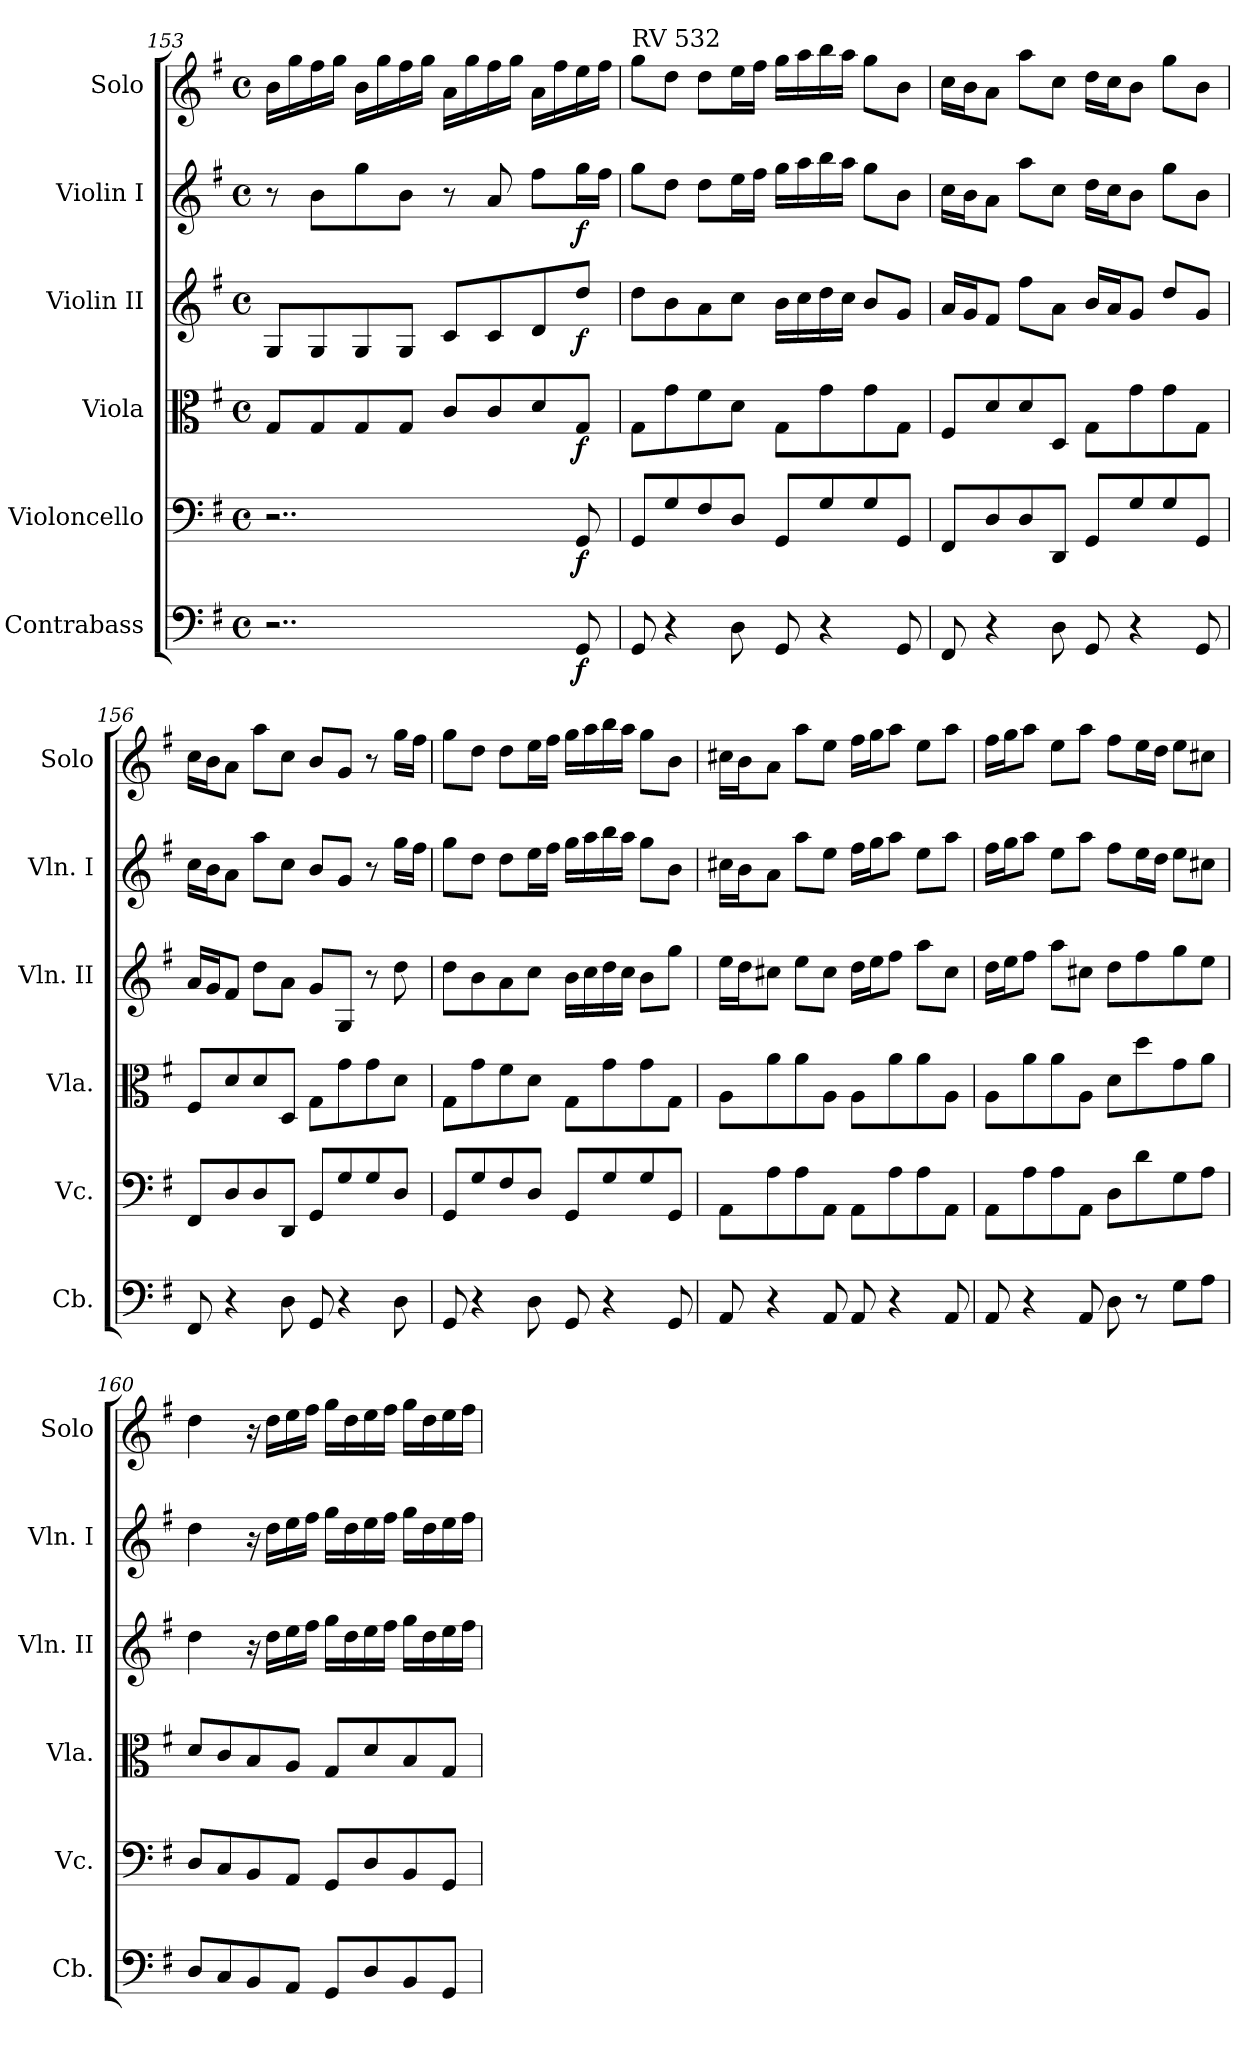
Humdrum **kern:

**kern	**dynam	**kern	**dynam	**kern	**dynam	**kern	**dynam	**kern	**dynam	**kern
*part6	*part6	*part5	*part5	*part4	*part4	*part3	*part3	*part2	*part2	*part1
*staff6	*staff6	*staff5	*staff5	*staff4	*staff4	*staff3	*staff3	*staff2	*staff2	*staff1
*I"Contrabass	*	*I"Violoncello	*	*I"Viola	*	*I"Violin II	*	*I"Violin I	*	*I"Solo
*I'Cb.	*	*I'Vc.	*	*I'Vla.	*	*I'Vln. II	*	*I'Vln. I	*	*I'Solo
*clefF4	*	*clefF4	*	*clefC3	*	*clefG2	*	*clefG2	*	*clefG2
*ITrd7c12	*	*	*	*	*	*	*	*	*	*
*k[f#]	*	*k[f#]	*	*k[f#]	*	*k[f#]	*	*k[f#]	*	*k[f#]
*M4/4	*	*M4/4	*	*M4/4	*	*M4/4	*	*M4/4	*	*M4/4
*met(c)	*	*met(c)	*	*met(c)	*	*met(c)	*	*met(c)	*	*met(c)
=153	=153	=153	=153	=153	=153	=153	=153	=153	=153	=153
2..r	.	2..r	.	8G/L	.	8G/L	.	8r	.	16b\LL
.	.	.	.	.	.	.	.	.	.	16gg\
.	.	.	.	8G/	.	8G/	.	8b\L	.	16ff#\
.	.	.	.	.	.	.	.	.	.	16gg\JJ
.	.	.	.	8G/	.	8G/	.	8gg\	.	16b\LL
.	.	.	.	.	.	.	.	.	.	16gg\
.	.	.	.	8G/J	.	8G/J	.	8b\J	.	16ff#\
.	.	.	.	.	.	.	.	.	.	16gg\JJ
.	.	.	.	8c/L	.	8c/L	.	8r	.	16a\LL
.	.	.	.	.	.	.	.	.	.	16gg\
.	.	.	.	8c/	.	8c/	.	8a/	.	16ff#\
.	.	.	.	.	.	.	.	.	.	16gg\JJ
.	.	.	.	8d/	.	8d/	.	8ff#\L	.	16a\LL
.	.	.	.	.	.	.	.	.	.	16ff#\
!	!LO:DY:b	!	!LO:DY:b	!	!LO:DY:b	!	!LO:DY:b	!	!LO:DY:b	!
8GGG/	f	8GG/	f	8G/J	f	8dd/J	f	16gg\L	f	16ee\
.	.	.	.	.	.	.	.	16ff#\JJ	.	16ff#\JJ
=154	=154	=154	=154	=154	=154	=154	=154	=154	=154	=154
!	!	!	!	!	!	!	!	!	!	!LO:TX:t=RV 532
8GGG/	.	8GG/L	.	8G\L	.	8dd\L	.	8gg\L	.	8gg\L
4r	.	8G/	.	8g\	.	8b\	.	8dd\J	.	8dd\J
.	.	8F#/	.	8f#\	.	8a\	.	8dd\L	.	8dd\L
8DD\	.	8D/J	.	8d\J	.	8cc\J	.	16ee\L	.	16ee\L
.	.	.	.	.	.	.	.	16ff#\JJ	.	16ff#\JJ
8GGG/	.	8GG/L	.	8G\L	.	16b\LL	.	16gg\LL	.	16gg\LL
.	.	.	.	.	.	16cc\	.	16aa\	.	16aa\
4r	.	8G/	.	8g\	.	16dd\	.	16bb\	.	16bb\
.	.	.	.	.	.	16cc\JJ	.	16aa\JJ	.	16aa\JJ
.	.	8G/	.	8g\	.	8b/L	.	8gg\L	.	8gg\L
8GGG/	.	8GG/J	.	8G\J	.	8g/J	.	8b\J	.	8b\J
!!LO:PB:g=z
=155	=155	=155	=155	=155	=155	=155	=155	=155	=155	=155
8FFF#/	.	8FF#/L	.	8F#/L	.	16a/LL	.	16cc\LL	.	16cc\LL
.	.	.	.	.	.	16g/J	.	16b\J	.	16b\J
4r	.	8D/	.	8d/	.	8f#/J	.	8a\J	.	8a\J
.	.	8D/	.	8d/	.	8ff#\L	.	8aa\L	.	8aa\L
8DD\	.	8DD/J	.	8D/J	.	8a\J	.	8cc\J	.	8cc\J
8GGG/	.	8GG/L	.	8G\L	.	16b/LL	.	16dd\LL	.	16dd\LL
.	.	.	.	.	.	16a/J	.	16cc\J	.	16cc\J
4r	.	8G/	.	8g\	.	8g/J	.	8b\J	.	8b\J
.	.	8G/	.	8g\	.	8dd/L	.	8gg\L	.	8gg\L
8GGG/	.	8GG/J	.	8G\J	.	8g/J	.	8b\J	.	8b\J
=156	=156	=156	=156	=156	=156	=156	=156	=156	=156	=156
8FFF#/	.	8FF#/L	.	8F#/L	.	16a/LL	.	16cc\LL	.	16cc\LL
.	.	.	.	.	.	16g/J	.	16b\J	.	16b\J
4r	.	8D/	.	8d/	.	8f#/J	.	8a\J	.	8a\J
.	.	8D/	.	8d/	.	8dd\L	.	8aa\L	.	8aa\L
8DD\	.	8DD/J	.	8D/J	.	8a\J	.	8cc\J	.	8cc\J
8GGG/	.	8GG/L	.	8G\L	.	8g/L	.	8b/L	.	8b/L
4r	.	8G/	.	8g\	.	8G/J	.	8g/J	.	8g/J
.	.	8G/	.	8g\	.	8r	.	8r	.	8r
8DD\	.	8D/J	.	8d\J	.	8dd\	.	16gg\LL	.	16gg\LL
.	.	.	.	.	.	.	.	16ff#\JJ	.	16ff#\JJ
=157	=157	=157	=157	=157	=157	=157	=157	=157	=157	=157
8GGG/	.	8GG/L	.	8G\L	.	8dd\L	.	8gg\L	.	8gg\L
4r	.	8G/	.	8g\	.	8b\	.	8dd\J	.	8dd\J
.	.	8F#/	.	8f#\	.	8a\	.	8dd\L	.	8dd\L
8DD\	.	8D/J	.	8d\J	.	8cc\J	.	16ee\L	.	16ee\L
.	.	.	.	.	.	.	.	16ff#\JJ	.	16ff#\JJ
8GGG/	.	8GG/L	.	8G\L	.	16b\LL	.	16gg\LL	.	16gg\LL
.	.	.	.	.	.	16cc\	.	16aa\	.	16aa\
4r	.	8G/	.	8g\	.	16dd\	.	16bb\	.	16bb\
.	.	.	.	.	.	16cc\JJ	.	16aa\JJ	.	16aa\JJ
.	.	8G/	.	8g\	.	8b\L	.	8gg\L	.	8gg\L
8GGG/	.	8GG/J	.	8G\J	.	8gg\J	.	8b\J	.	8b\J
!!LO:PB:g=z
=158	=158	=158	=158	=158	=158	=158	=158	=158	=158	=158
8AAA/	.	8AA\L	.	8A\L	.	16ee\LL	.	16cc#X\LL	.	16cc#X\LL
.	.	.	.	.	.	16dd\J	.	16b\J	.	16b\J
4r	.	8A\	.	8a\	.	8cc#X\J	.	8a\J	.	8a\J
.	.	8A\	.	8a\	.	8ee\L	.	8aa\L	.	8aa\L
8AAA/	.	8AA\J	.	8A\J	.	8cc#\J	.	8ee\J	.	8ee\J
8AAA/	.	8AA\L	.	8A\L	.	16dd\LL	.	16ff#\LL	.	16ff#\LL
.	.	.	.	.	.	16ee\J	.	16gg\J	.	16gg\J
4r	.	8A\	.	8a\	.	8ff#\J	.	8aa\J	.	8aa\J
.	.	8A\	.	8a\	.	8aa\L	.	8ee\L	.	8ee\L
8AAA/	.	8AA\J	.	8A\J	.	8cc#\J	.	8aa\J	.	8aa\J
=159	=159	=159	=159	=159	=159	=159	=159	=159	=159	=159
8AAA/	.	8AA\L	.	8A\L	.	16dd\LL	.	16ff#\LL	.	16ff#\LL
.	.	.	.	.	.	16ee\J	.	16gg\J	.	16gg\J
4r	.	8A\	.	8a\	.	8ff#\J	.	8aa\J	.	8aa\J
.	.	8A\	.	8a\	.	8aa\L	.	8ee\L	.	8ee\L
8AAA/	.	8AA\J	.	8A\J	.	8cc#X\J	.	8aa\J	.	8aa\J
8DD\	.	8D\L	.	8d\L	.	8dd\L	.	8ff#\L	.	8ff#\L
8r	.	8d\	.	8dd\	.	8ff#\	.	16ee\L	.	16ee\L
.	.	.	.	.	.	.	.	16dd\JJ	.	16dd\JJ
8GG\L	.	8G\	.	8g\	.	8gg\	.	8ee\L	.	8ee\L
8AA\J	.	8A\J	.	8a\J	.	8ee\J	.	8cc#X\J	.	8cc#X\J
=160	=160	=160	=160	=160	=160	=160	=160	=160	=160	=160
8DD/L	.	8D/L	.	8d/L	.	4dd\	.	4dd\	.	4dd\
8CC/	.	8C/	.	8c/	.	.	.	.	.	.
8BBB/	.	8BB/	.	8B/	.	16r	.	16r	.	16r
.	.	.	.	.	.	16dd\LL	.	16dd\LL	.	16dd\LL
8AAA/J	.	8AA/J	.	8A/J	.	16ee\	.	16ee\	.	16ee\
.	.	.	.	.	.	16ff#\JJ	.	16ff#\JJ	.	16ff#\JJ
8GGG/L	.	8GG/L	.	8G/L	.	16gg\LL	.	16gg\LL	.	16gg\LL
.	.	.	.	.	.	16dd\	.	16dd\	.	16dd\
8DD/	.	8D/	.	8d/	.	16ee\	.	16ee\	.	16ee\
.	.	.	.	.	.	16ff#\JJ	.	16ff#\JJ	.	16ff#\JJ
8BBB/	.	8BB/	.	8B/	.	16gg\LL	.	16gg\LL	.	16gg\LL
.	.	.	.	.	.	16dd\	.	16dd\	.	16dd\
8GGG/J	.	8GG/J	.	8G/J	.	16ee\	.	16ee\	.	16ee\
.	.	.	.	.	.	16ff#\JJ	.	16ff#\JJ	.	16ff#\JJ
=	=	=	=	=	=	=	=	=	=	=
*-	*-	*-	*-	*-	*-	*-	*-	*-	*-	*-
